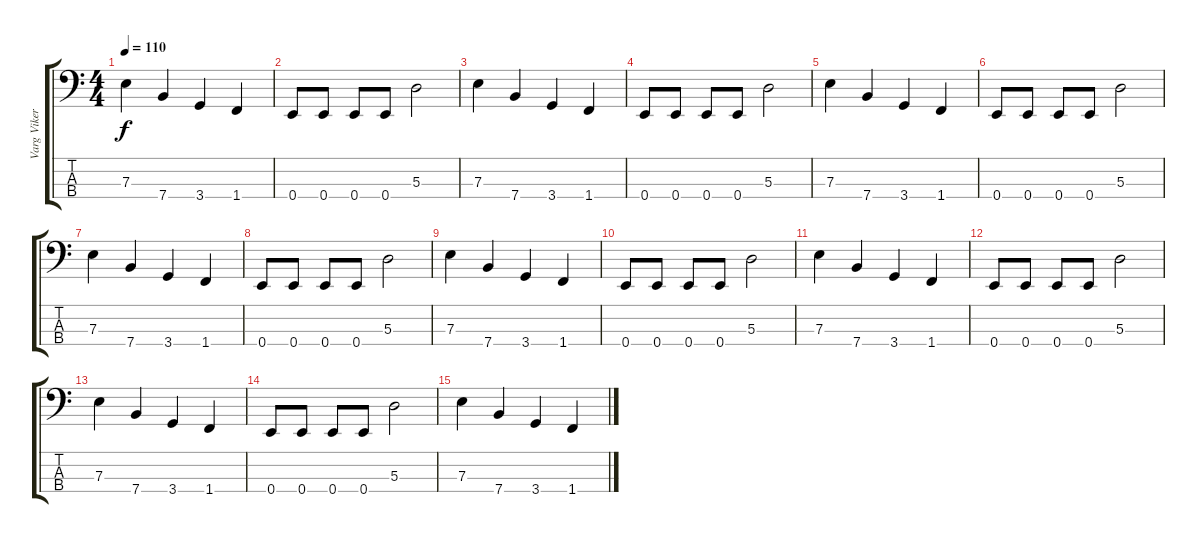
\track ("Varg Vikernes " "Varg Viker") {instrument electricbassfinger}
\staff {score tabs}
\tuning (G2 D2 A1 E1) {hide}
\ts (4 4)
\tempo 110
\clef f4
\ks c
7.3.4{dy f} 7.4.4 3.4.4 1.4.4 |
0.4.8 0.4.8 0.4.8 0.4.8 5.3.2 |
7.3.4 7.4.4 3.4.4 1.4.4 |
0.4.8 0.4.8 0.4.8 0.4.8 5.3.2 |
7.3.4 7.4.4 3.4.4 1.4.4 |
0.4.8 0.4.8 0.4.8 0.4.8 5.3.2 |
7.3.4 7.4.4 3.4.4 1.4.4 |
0.4.8 0.4.8 0.4.8 0.4.8 5.3.2 |
7.3.4 7.4.4 3.4.4 1.4.4 |
0.4.8 0.4.8 0.4.8 0.4.8 5.3.2 |
7.3.4 7.4.4 3.4.4 1.4.4 |
0.4.8 0.4.8 0.4.8 0.4.8 5.3.2 |
7.3.4 7.4.4 3.4.4 1.4.4 |
0.4.8 0.4.8 0.4.8 0.4.8 5.3.2 |
7.3.4 7.4.4 3.4.4 1.4.4
